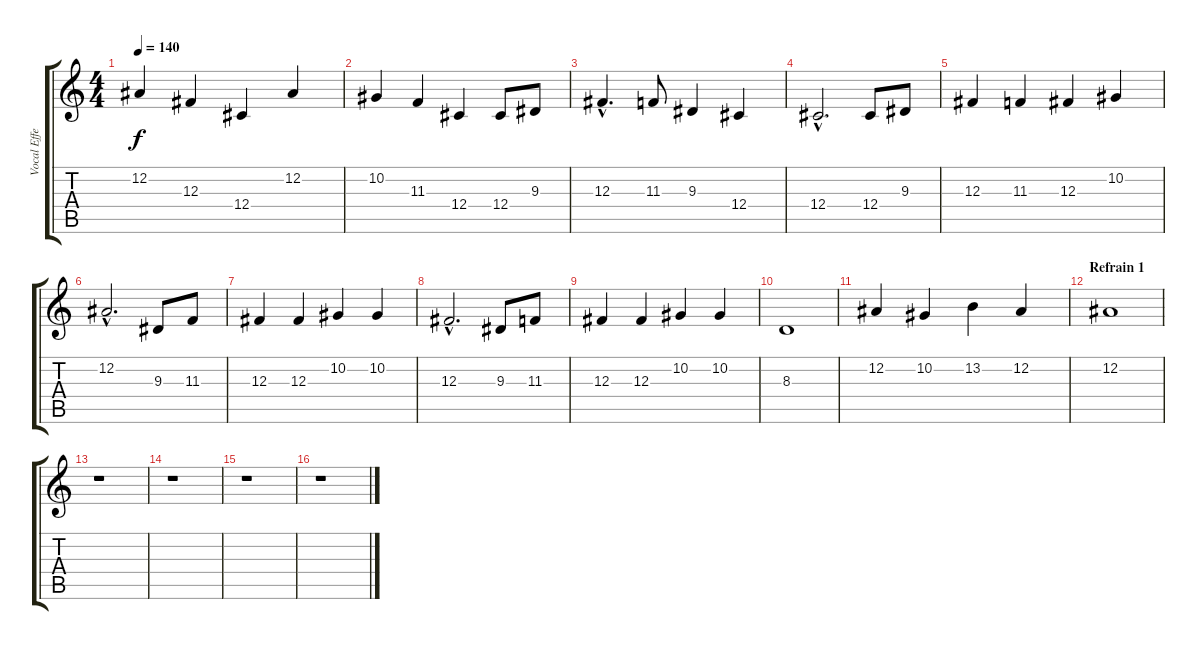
\track ("Vocal Effect" "Vocal Effe") {instrument choiraahs}
\staff {score tabs}
\tuning (Eb4 Bb3 Gb3 Db3 Ab2 Eb2) {hide}
\ts (4 4)
\tempo 140
\clef g2
\ks c
12.2.4{dy f} 12.3.4 12.4.4 12.2.4 |
10.2.4 11.3.4 12.4.4 12.4.8 9.3.8 |
12.3{hac}.4{d} 11.3.8 9.3.4 12.4.4 |
12.4{hac}.2{d} 12.4.8 9.3.8 |
12.3.4 11.3.4 12.3.4 10.2.4 |
12.2{hac}.2{d} 9.3.8 11.3.8 |
12.3.4 12.3.4 10.2.4 10.2.4 |
12.3{hac}.2{d} 9.3.8 11.3.8 |
12.3.4 12.3.4 10.2.4 10.2.4 |
8.3.1 |
12.2.4 10.2.4 13.2.4 12.2.4 |
\section ("" "Refrain 1")
12.2.1 |
r.1 |
r.1 |
r.1 |
r.1
